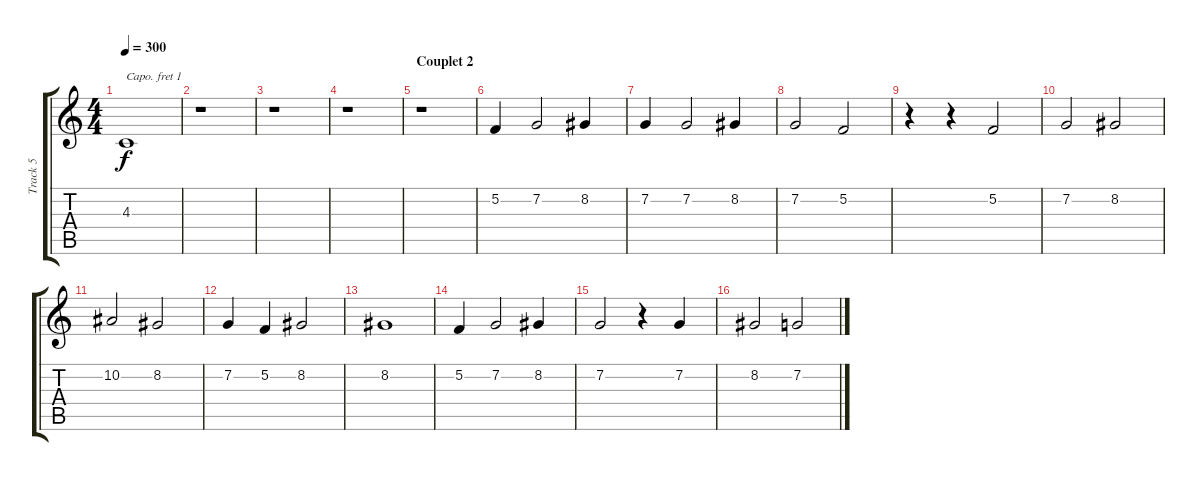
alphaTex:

\track ("Track 5" "Track 5") {instrument trumpet}
\staff {score tabs}
\capo 1
\tuning (E4 B3 G3 D3 A2 E2) {hide}
\ts (4 4)
\tempo 300
\clef g2
\ks c
4.3.1{dy f} |
r.1 |
r.1 |
r.1 |
\section ("" "Couplet 2")
r.1 |
5.2.4 7.2.2 8.2.4 |
7.2.4 7.2.2 8.2.4 |
7.2.2 5.2.2 |
r.4 r.4 5.2.2 |
7.2.2 8.2.2 |
10.2.2 8.2.2 |
7.2.4 5.2.4 8.2.2 |
8.2.1 |
5.2.4 7.2.2 8.2.4 |
7.2.2 r.4 7.2.4 |
8.2.2 7.2.2
